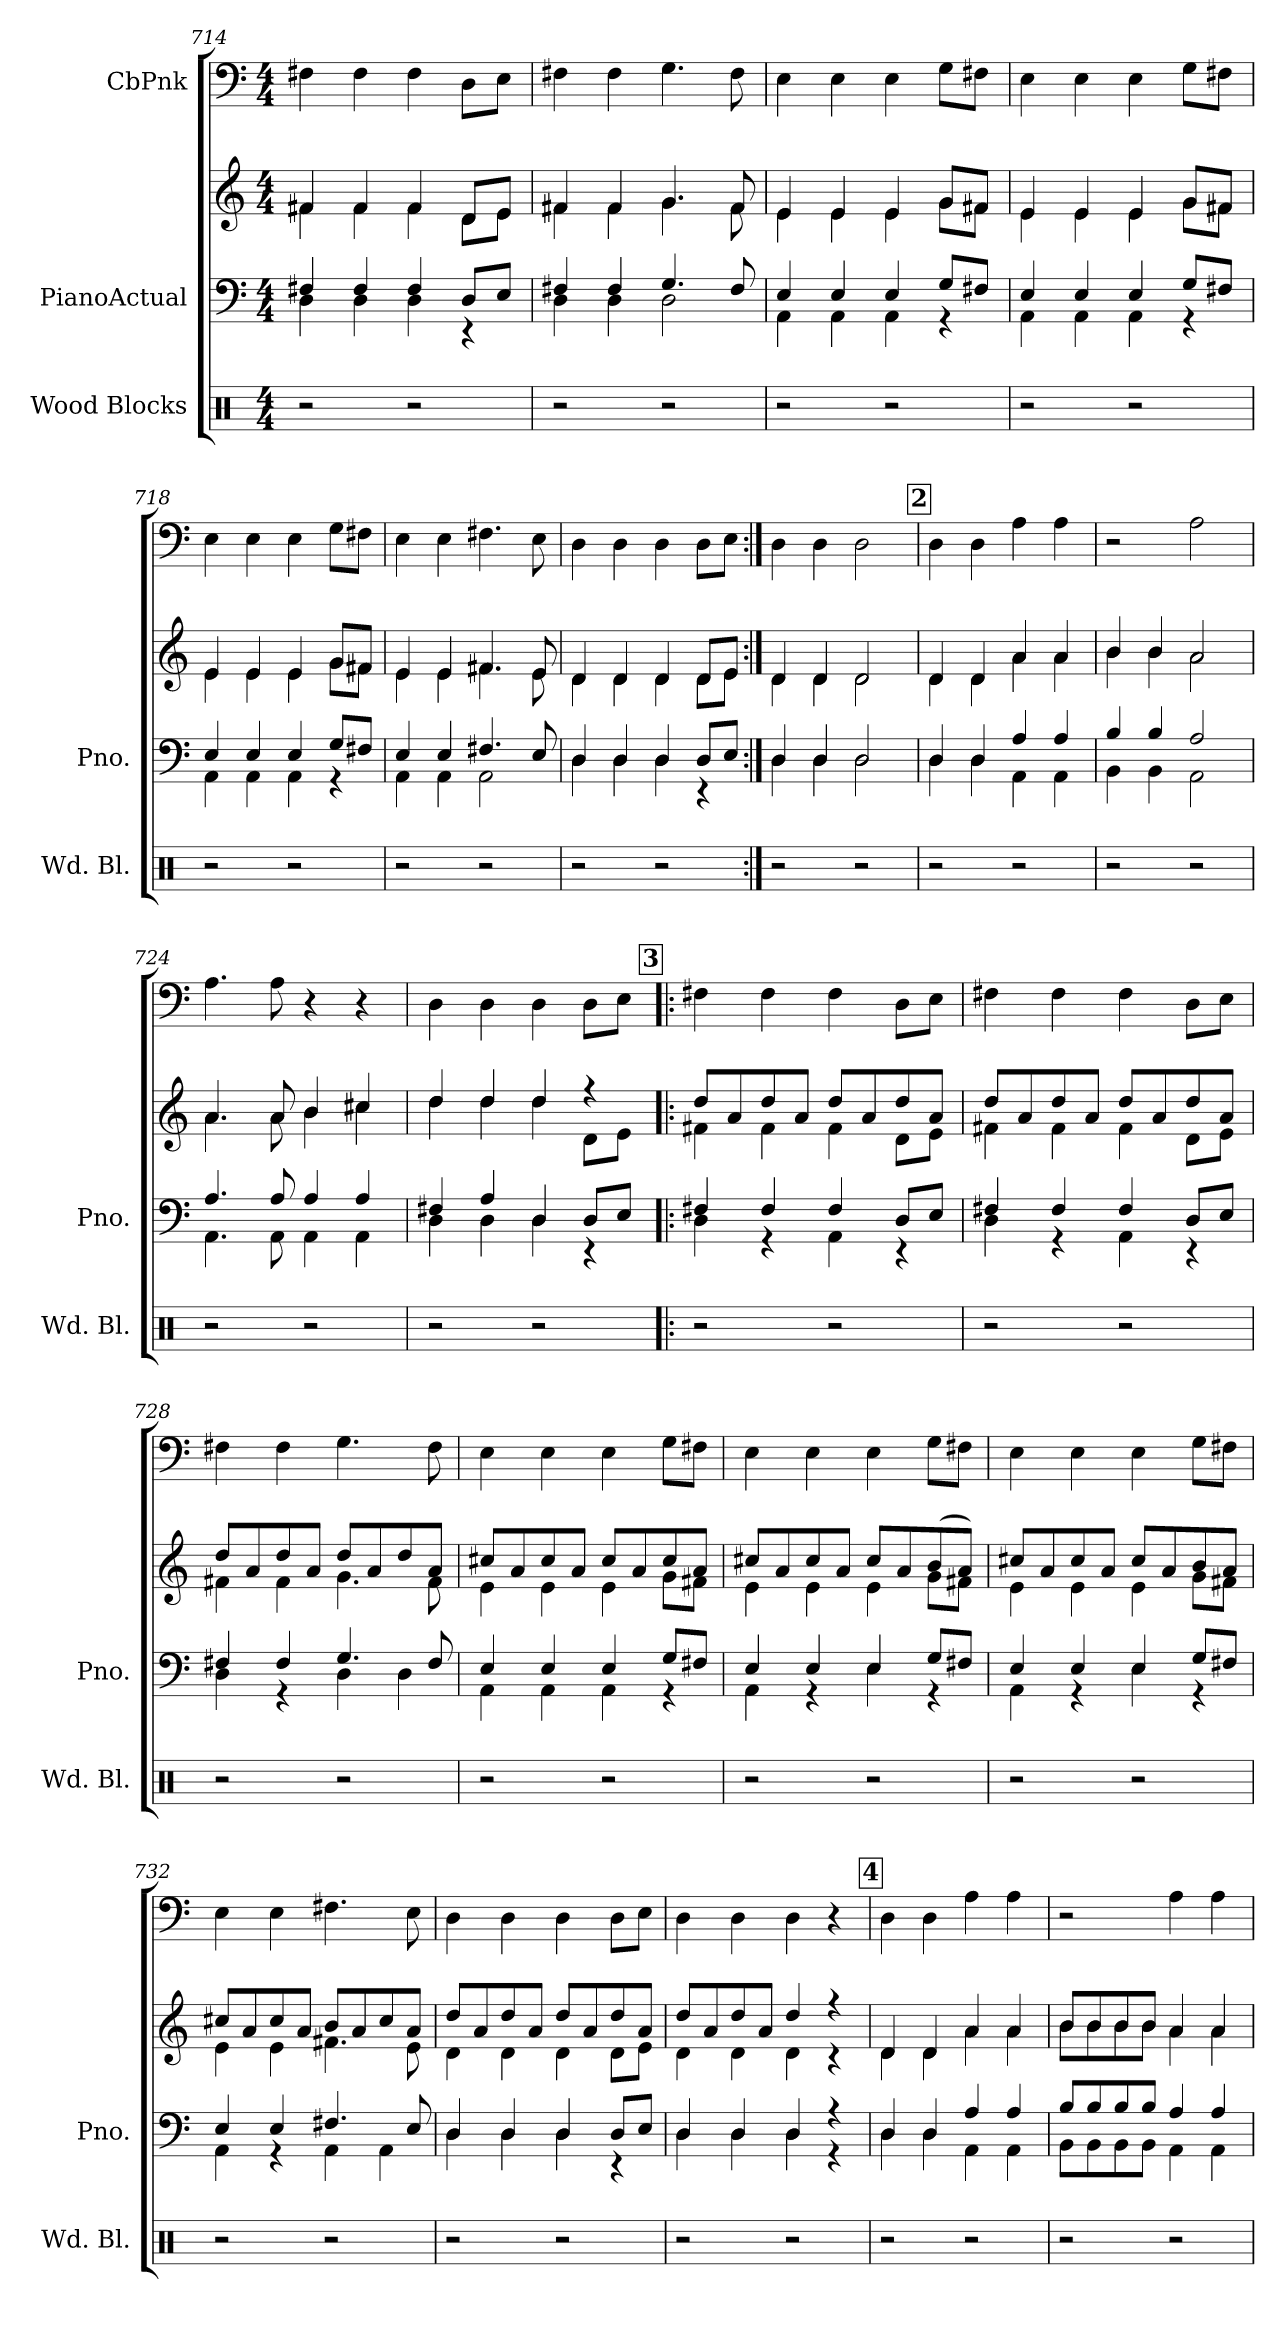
**kern	**kern	**kern	**kern
*part3	*part2	*part2	*part1
*staff4	*staff3	*staff2	*staff1
*I"Wood Blocks	*I"PianoActual	*	*I"CbPnk
*I'Wd. Bl.	*I'Pno.	*	*
*clefX	*clefF4	*clefG2	*clefF4
*k[]	*k[]	*k[]	*k[]
*M4/4	*M4/4	*M4/4	*M4/4
=714	=714	=714	=714
*	*^	*^	*
2r	4F#X/	4D\	4f#X/	4f#\	4F#X\
.	4F#/	4D\	4f#/	4f#\	4F#\
2r	4F#/	4D\	4f#/	4f#\	4F#\
.	8D/L	4r	8d/L	8d\L	8D\L
.	8E/J	.	8e/J	8e\J	8E\J
=715	=715	=715	=715	=715	=715
2r	4F#X/	4D\	4f#X/	4f#\	4F#X\
.	4F#/	4D\	4f#/	4f#\	4F#\
2r	4.G/	2D\	4.g/	4.g\	4.G\
.	8F#/	.	8f#/	8f#\	8F#\
=716	=716	=716	=716	=716	=716
2r	4E/	4AA\	4e/	4e\	4E\
.	4E/	4AA\	4e/	4e\	4E\
2r	4E/	4AA\	4e/	4e\	4E\
.	8G/L	4r	8g/L	8g\L	8G\L
.	8F#X/J	.	8f#X/J	8f#\J	8F#X\J
=717	=717	=717	=717	=717	=717
2r	4E/	4AA\	4e/	4e\	4E\
.	4E/	4AA\	4e/	4e\	4E\
2r	4E/	4AA\	4e/	4e\	4E\
.	8G/L	4r	8g/L	8g\L	8G\L
.	8F#X/J	.	8f#X/J	8f#\J	8F#X\J
!!LO:LB:g=z
=718	=718	=718	=718	=718	=718
2r	4E/	4AA\	4e/	4e\	4E\
.	4E/	4AA\	4e/	4e\	4E\
2r	4E/	4AA\	4e/	4e\	4E\
.	8G/L	4r	8g/L	8g\L	8G\L
.	8F#X/J	.	8f#X/J	8f#\J	8F#X\J
=719	=719	=719	=719	=719	=719
2r	4E/	4AA\	4e/	4e\	4E\
.	4E/	4AA\	4e/	4e\	4E\
2r	4.F#X/	2AA\	4.f#X/	4.f#\	4.F#X\
.	8E/	.	8e/	8e\	8E\
=720	=720	=720	=720	=720	=720
2r	4D/	4D\	4d/	4d\	4D\
.	4D/	4D\	4d/	4d\	4D\
2r	4D/	4D\	4d/	4d\	4D\
.	8D/L	4r	8d/L	8d\L	8D\L
.	8E/J	.	8e/J	8e\J	8E\J
=721:|!	=721:|!	=721:|!	=721:|!	=721:|!	=721:|!
2r	4D/	4D\	4d/	4d\	4D\
.	4D/	4D\	4d/	4d\	4D\
2r	2D/	2D\	2d/	2d\	2D\
!!LO:REH:place=s1:a:B:fs=9.9988:t=2
=722	=722	=722	=722	=722	=722
2r	4D/	4D\	4d/	4d\	4D\
.	4D/	4D\	4d/	4d\	4D\
2r	4A/	4AA\	4a/	4a\	4A\
.	4A/	4AA\	4a/	4a\	4A\
=723	=723	=723	=723	=723	=723
2r	4B/	4BB\	4b/	4b\	2r
.	4B/	4BB\	4b/	4b\	.
2r	2A/	2AA\	2a/	2a\	2A\
!!LO:LB:g=z
=724	=724	=724	=724	=724	=724
2r	4.A/	4.AA\	4.a/	4.a\	4.A\
.	8A/	8AA\	8a/	8a\	8A\
2r	4A/	4AA\	4b/	4b\	4r
.	4A/	4AA\	4cc#X/	4cc#\	4r
=725	=725	=725	=725	=725	=725
2r	4F#X/	4D\	4dd/	4dd\	4D\
.	4A/	4D\	4dd/	4dd\	4D\
2r	4D/	4D\	4dd/	4dd\	4D\
.	8D/L	4r	4r	8d\L	8D\L
.	8E/J	.	.	8e\J	8E\J
!!LO:REH:place=s1:a:B:fs=9.9988:t=3
=726!|:	=726!|:	=726!|:	=726!|:	=726!|:	=726!|:
2r	4F#X/	4D\	8dd/L	4f#X\	4F#X\
.	.	.	8a/	.	.
.	4F#/	4r	8dd/	4f#\	4F#\
.	.	.	8a/J	.	.
2r	4F#/	4AA\	8dd/L	4f#\	4F#\
.	.	.	8a/	.	.
.	8D/L	4r	8dd/	8d\L	8D\L
.	8E/J	.	8a/J	8e\J	8E\J
=727	=727	=727	=727	=727	=727
2r	4F#X/	4D\	8dd/L	4f#X\	4F#X\
.	.	.	8a/	.	.
.	4F#/	4r	8dd/	4f#\	4F#\
.	.	.	8a/J	.	.
2r	4F#/	4AA\	8dd/L	4f#\	4F#\
.	.	.	8a/	.	.
.	8D/L	4r	8dd/	8d\L	8D\L
.	8E/J	.	8a/J	8e\J	8E\J
!!LO:PB:g=z
=728	=728	=728	=728	=728	=728
2r	4F#X/	4D\	8dd/L	4f#X\	4F#X\
.	.	.	8a/	.	.
.	4F#/	4r	8dd/	4f#\	4F#\
.	.	.	8a/J	.	.
2r	4.G/	4D\	8dd/L	4.g\	4.G\
.	.	.	8a/	.	.
.	.	4D\	8dd/	.	.
.	8F#/	.	8a/J	8f#\	8F#\
=729	=729	=729	=729	=729	=729
2r	4E/	4AA\	8cc#X/L	4e\	4E\
.	.	.	8a/	.	.
.	4E/	4AA\	8cc#/	4e\	4E\
.	.	.	8a/J	.	.
2r	4E/	4AA\	8cc#/L	4e\	4E\
.	.	.	8a/	.	.
.	8G/L	4r	8cc#/	8g\L	8G\L
.	8F#X/J	.	8a/J	8f#X\J	8F#X\J
=730	=730	=730	=730	=730	=730
2r	4E/	4AA\	8cc#X/L	4e\	4E\
.	.	.	8a/	.	.
.	4E/	4r	8cc#/	4e\	4E\
.	.	.	8a/J	.	.
2r	4E/	4E\	8cc#/L	4e\	4E\
.	.	.	8a/	.	.
.	8G/L	4r	(8b/	8g\L	8G\L
.	8F#X/J	.	8a/J)	8f#X\J	8F#X\J
=731	=731	=731	=731	=731	=731
2r	4E/	4AA\	8cc#X/L	4e\	4E\
.	.	.	8a/	.	.
.	4E/	4r	8cc#/	4e\	4E\
.	.	.	8a/J	.	.
2r	4E/	4E\	8cc#/L	4e\	4E\
.	.	.	8a/	.	.
.	8G/L	4r	8b/	8g\L	8G\L
.	8F#X/J	.	8a/J	8f#X\J	8F#X\J
=732	=732	=732	=732	=732	=732
2r	4E/	4AA\	8cc#X/L	4e\	4E\
.	.	.	8a/	.	.
.	4E/	4r	8cc#/	4e\	4E\
.	.	.	8a/J	.	.
2r	4.F#X/	4AA\	8b/L	4.f#X\	4.F#X\
.	.	.	8a/	.	.
.	.	4AA\	8cc#/	.	.
.	8E/	.	8a/J	8e\	8E\
!!LO:LB:g=z
=733	=733	=733	=733	=733	=733
2r	4D/	4D\	8dd/L	4d\	4D\
.	.	.	8a/	.	.
.	4D/	4D\	8dd/	4d\	4D\
.	.	.	8a/J	.	.
2r	4D/	4D\	8dd/L	4d\	4D\
.	.	.	8a/	.	.
.	8D/L	4r	8dd/	8d\L	8D\L
.	8E/J	.	8a/J	8e\J	8E\J
=734	=734	=734	=734	=734	=734
2r	4D/	4D\	8dd/L	4d\	4D\
.	.	.	8a/	.	.
.	4D/	4D\	8dd/	4d\	4D\
.	.	.	8a/J	.	.
2r	4D/	4D\	4dd/	4d\	4D\
.	4r	4r	4r	4r	4r
!!LO:REH:place=s1:a:B:fs=9.9988:t=4
=735	=735	=735	=735	=735	=735
2r	4D/	4D\	4d/	4d\	4D\
.	4D/	4D\	4d/	4d\	4D\
2r	4A/	4AA\	4a/	4a\	4A\
.	4A/	4AA\	4a/	4a\	4A\
=736	=736	=736	=736	=736	=736
2r	8B/L	8BB\L	8b/L	8b\L	2r
.	8B/	8BB\	8b/	8b\	.
.	8B/	8BB\	8b/	8b\	.
.	8B/J	8BB\J	8b/J	8b\J	.
2r	4A/	4AA\	4a/	4a\	4A\
.	4A/	4AA\	4a/	4a\	4A\
*	*v	*v	*	*	*
*	*	*v	*v	*
=	=	=	=
*-	*-	*-	*-
